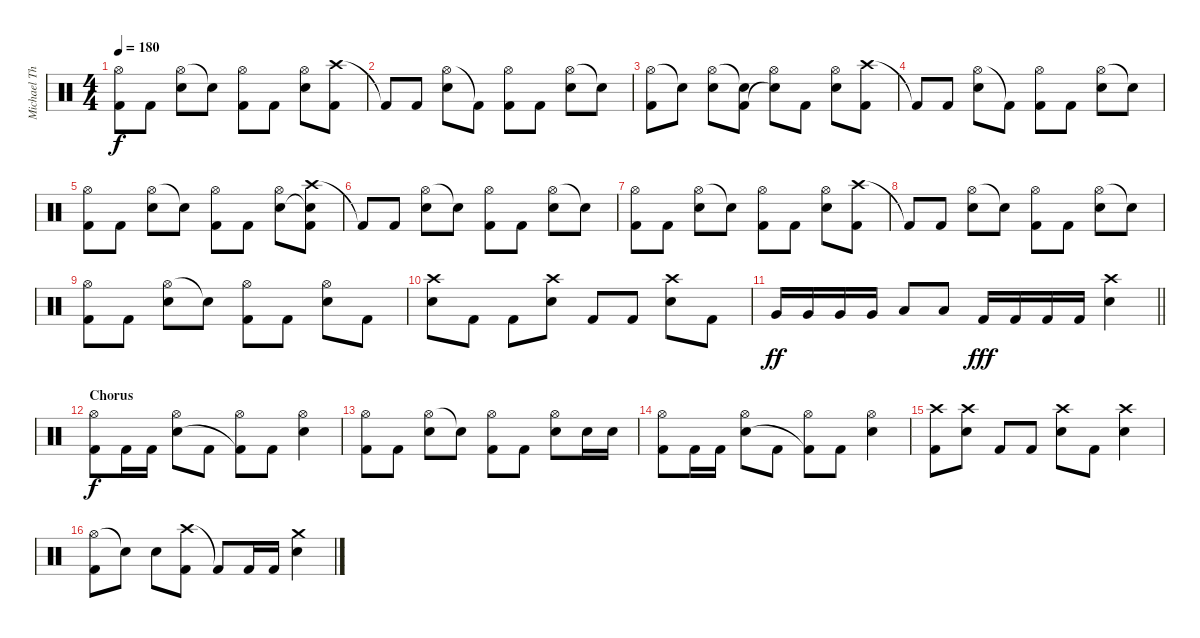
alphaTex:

\track ("Michael Thomas" "Michael Th") {instrument percussion}
\staff {score}
\articulation defaults
\ts (4 4)
\tempo 180
\clef neutral
\ks c
("Hi-Hat (open)" "Kick (hit) 2").8{dy f} "Kick (hit) 2".8 ("Hi-Hat (open)" "Electric Snare (hit)").8 "Snare (hit)"{t}.8 ("Hi-Hat (open)" "Kick (hit) 2").8 "Kick (hit) 2".8 ("Hi-Hat (open)" "Electric Snare (hit)").8 ("Crash high (hit)" "Kick (hit) 2").8 |
"Kick (hit) 2"{t}.8 "Kick (hit) 2".8 ("Hi-Hat (open)" "Electric Snare (hit)").8 "Kick (hit) 2"{t}.8 ("Hi-Hat (open)" "Kick (hit) 2").8 "Kick (hit) 2".8 ("Hi-Hat (open)" "Electric Snare (hit)").8 "Snare (hit)"{t}.8 |
("Hi-Hat (open)" "Kick (hit) 2").8 "Snare (hit)"{t}.8 ("Hi-Hat (open)" "Electric Snare (hit)").8 ("Snare (hit)"{t} "Kick (hit) 2").8 ("Hi-Hat (open)" "Snare (hit)"{t}).8 "Kick (hit) 2".8 ("Hi-Hat (open)" "Electric Snare (hit)").8 ("Crash high (hit)" "Kick (hit) 2").8 |
"Kick (hit) 2"{t}.8 "Kick (hit) 2".8 ("Hi-Hat (open)" "Electric Snare (hit)").8 "Kick (hit) 2"{t}.8 ("Hi-Hat (open)" "Kick (hit) 2").8 "Kick (hit) 2".8 ("Hi-Hat (open)" "Electric Snare (hit)").8 "Snare (hit)"{t}.8 |
("Hi-Hat (open)" "Kick (hit) 2").8 "Kick (hit) 2".8 ("Hi-Hat (open)" "Electric Snare (hit)").8 "Snare (hit)"{t}.8 ("Hi-Hat (open)" "Kick (hit) 2").8 "Kick (hit) 2".8 ("Hi-Hat (open)" "Electric Snare (hit)").8 ("Crash high (hit)" "Snare (hit)"{t} "Kick (hit) 2").8 |
"Kick (hit) 2"{t}.8 "Kick (hit) 2".8 ("Hi-Hat (open)" "Electric Snare (hit)").8 "Snare (hit)"{t}.8 ("Hi-Hat (open)" "Kick (hit) 2").8 "Kick (hit) 2".8 ("Hi-Hat (open)" "Electric Snare (hit)").8 "Snare (hit)"{t}.8 |
("Hi-Hat (open)" "Kick (hit) 2").8 "Kick (hit) 2".8 ("Hi-Hat (open)" "Electric Snare (hit)").8 "Snare (hit)"{t}.8 ("Hi-Hat (open)" "Kick (hit) 2").8 "Kick (hit) 2".8 ("Hi-Hat (open)" "Electric Snare (hit)").8 ("Crash high (hit)" "Kick (hit) 2").8 |
"Kick (hit) 2"{t}.8 "Kick (hit) 2".8 ("Hi-Hat (open)" "Electric Snare (hit)").8 "Snare (hit)"{t}.8 ("Hi-Hat (open)" "Kick (hit) 2").8 "Kick (hit) 2".8 ("Hi-Hat (open)" "Electric Snare (hit)").8 "Snare (hit)"{t}.8 |
("Hi-Hat (open)" "Kick (hit) 2").8 "Kick (hit) 2".8 ("Hi-Hat (open)" "Electric Snare (hit)").8 "Snare (hit)"{t}.8 ("Hi-Hat (open)" "Kick (hit) 2").8 "Kick (hit) 2".8 ("Hi-Hat (open)" "Electric Snare (hit)").8 "Kick (hit) 2".8 |
("Crash high (hit)" "Electric Snare (hit)").8 "Kick (hit) 2".8 "Kick (hit) 2".8 ("Crash high (hit)" "Electric Snare (hit)").8 "Kick (hit) 2".8 "Kick (hit) 2".8 ("Crash high (hit)" "Electric Snare (hit)").8 "Kick (hit) 2".8 |
\barLineRight lightlight "Very Low Tom (hit)".16{dy ff} "Very Low Tom (hit)".16 "Very Low Tom (hit)".16 "Very Low Tom (hit)".16 "Low Floor Tom (hit)".8 "Low Floor Tom (hit)".8 "Kick (hit) 2".16{dy fff} "Kick (hit) 2".16 "Kick (hit) 2".16 "Kick (hit) 2".16
("Crash high (hit)" "Electric Snare (hit)").4 |
\section ("" "Chorus")
("Hi-Hat (open)" "Kick (hit) 2").8{dy f} "Kick (hit) 2".16 "Kick (hit) 2".16 ("Hi-Hat (open)" "Electric Snare (hit)").8 "Kick (hit) 2".8 ("Hi-Hat (open)" "Kick (hit) 2"{t}).8 "Kick (hit) 2".8 ("Hi-Hat (open)" "Electric Snare (hit)").4 |
("Hi-Hat (open)" "Kick (hit) 2").8 "Kick (hit) 2".8 ("Hi-Hat (open)" "Electric Snare (hit)").8 "Snare (hit)"{t}.8 ("Hi-Hat (open)" "Kick (hit) 2").8 "Kick (hit) 2".8 ("Hi-Hat (open)" "Electric Snare (hit)").8 "Electric Snare (hit)".16 "Electric Snare (hit)".16 |
("Hi-Hat (open)" "Kick (hit) 2").8 "Kick (hit) 2".16 "Kick (hit) 2".16 ("Hi-Hat (open)" "Electric Snare (hit)").8 "Kick (hit) 2".8 ("Hi-Hat (open)" "Kick (hit) 2"{t}).8 "Kick (hit) 2".8 ("Hi-Hat (open)" "Electric Snare (hit)").4 |
("Crash high (hit)" "Kick (hit) 2").8 ("Crash high (hit)" "Electric Snare (hit)").8 "Kick (hit) 2".8 "Kick (hit) 2".8 ("Crash high (hit)" "Electric Snare (hit)").8 "Kick (hit) 2".8 ("Crash high (hit)" "Electric Snare (hit)").4 |
("Hi-Hat (open)" "Kick (hit) 2").8 "Snare (hit)"{t}.8 "Electric Snare (hit)".8 ("Crash high (hit)" "Kick (hit) 2").8 "Kick (hit) 2"{t}.8 "Kick (hit) 2".16 "Kick (hit) 2".16 ("Crash medium (hit)" "Electric Snare (hit)").4
